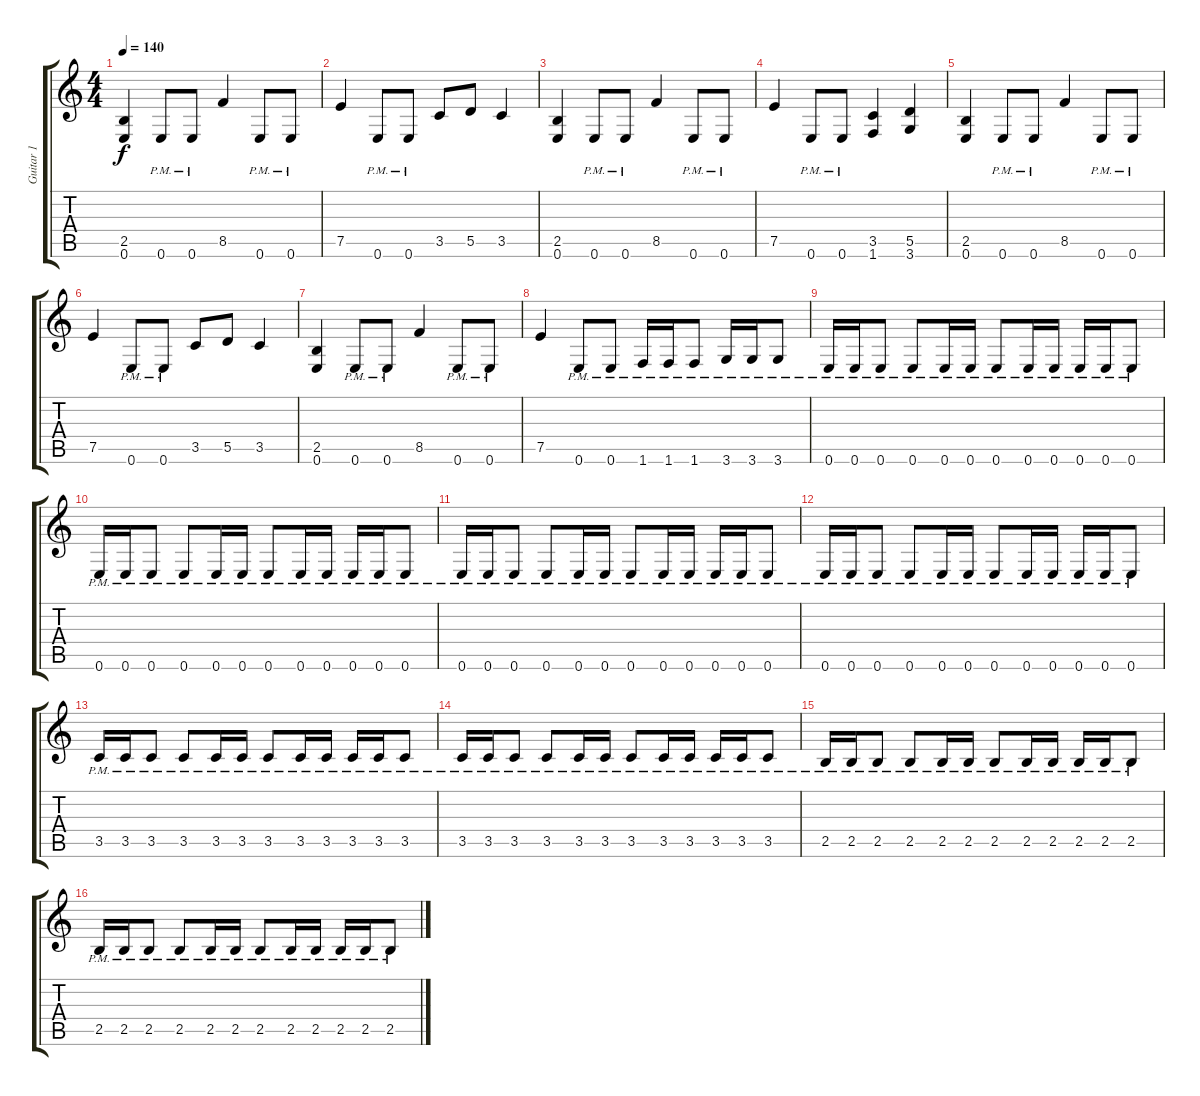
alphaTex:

\track ("Guitar 1" "Guitar 1") {instrument overdrivenguitar}
\staff {score tabs}
\tuning (E4 B3 G3 D3 A2 E2) {hide}
\ts (4 4)
\tempo 140
\clef g2
\ks c
(2.5 0.6).4{dy f} 0.6{pm}.8 0.6{pm}.8 8.5.4 0.6{pm}.8 0.6{pm}.8 |
7.5.4 0.6{pm}.8 0.6{pm}.8 3.5.8 5.5.8 3.5.4 |
(2.5 0.6).4 0.6{pm}.8 0.6{pm}.8 8.5.4 0.6{pm}.8 0.6{pm}.8 |
7.5.4 0.6{pm}.8 0.6{pm}.8 (3.5 1.6).4 (5.5 3.6).4 |
(2.5 0.6).4 0.6{pm}.8 0.6{pm}.8 8.5.4 0.6{pm}.8 0.6{pm}.8 |
7.5.4 0.6{pm}.8 0.6{pm}.8 3.5.8 5.5.8 3.5.4 |
(2.5 0.6).4 0.6{pm}.8 0.6{pm}.8 8.5.4 0.6{pm}.8 0.6{pm}.8 |
7.5.4 0.6{pm}.8 0.6{pm}.8 1.6{pm}.16 1.6{pm}.16 1.6{pm}.8 3.6{pm}.16 3.6{pm}.16 3.6{pm}.8 |
0.6{pm}.16 0.6{pm}.16 0.6{pm}.8 0.6{pm}.8 0.6{pm}.16 0.6{pm}.16 0.6{pm}.8 0.6{pm}.16 0.6{pm}.16 0.6{pm}.16 0.6{pm}.16 0.6{pm}.8 |
0.6{pm}.16 0.6{pm}.16 0.6{pm}.8 0.6{pm}.8 0.6{pm}.16 0.6{pm}.16 0.6{pm}.8 0.6{pm}.16 0.6{pm}.16 0.6{pm}.16 0.6{pm}.16 0.6{pm}.8 |
0.6{pm}.16 0.6{pm}.16 0.6{pm}.8 0.6{pm}.8 0.6{pm}.16 0.6{pm}.16 0.6{pm}.8 0.6{pm}.16 0.6{pm}.16 0.6{pm}.16 0.6{pm}.16 0.6{pm}.8 |
0.6{pm}.16 0.6{pm}.16 0.6{pm}.8 0.6{pm}.8 0.6{pm}.16 0.6{pm}.16 0.6{pm}.8 0.6{pm}.16 0.6{pm}.16 0.6{pm}.16 0.6{pm}.16 0.6{pm}.8 |
3.5{pm}.16 3.5{pm}.16 3.5{pm}.8 3.5{pm}.8 3.5{pm}.16 3.5{pm}.16 3.5{pm}.8 3.5{pm}.16 3.5{pm}.16 3.5{pm}.16 3.5{pm}.16 3.5{pm}.8 |
3.5{pm}.16 3.5{pm}.16 3.5{pm}.8 3.5{pm}.8 3.5{pm}.16 3.5{pm}.16 3.5{pm}.8 3.5{pm}.16 3.5{pm}.16 3.5{pm}.16 3.5{pm}.16 3.5{pm}.8 |
2.5{pm}.16 2.5{pm}.16 2.5{pm}.8 2.5{pm}.8 2.5{pm}.16 2.5{pm}.16 2.5{pm}.8 2.5{pm}.16 2.5{pm}.16 2.5{pm}.16 2.5{pm}.16 2.5{pm}.8 |
2.5{pm}.16 2.5{pm}.16 2.5{pm}.8 2.5{pm}.8 2.5{pm}.16 2.5{pm}.16 2.5{pm}.8 2.5{pm}.16 2.5{pm}.16 2.5{pm}.16 2.5{pm}.16 2.5{pm}.8
